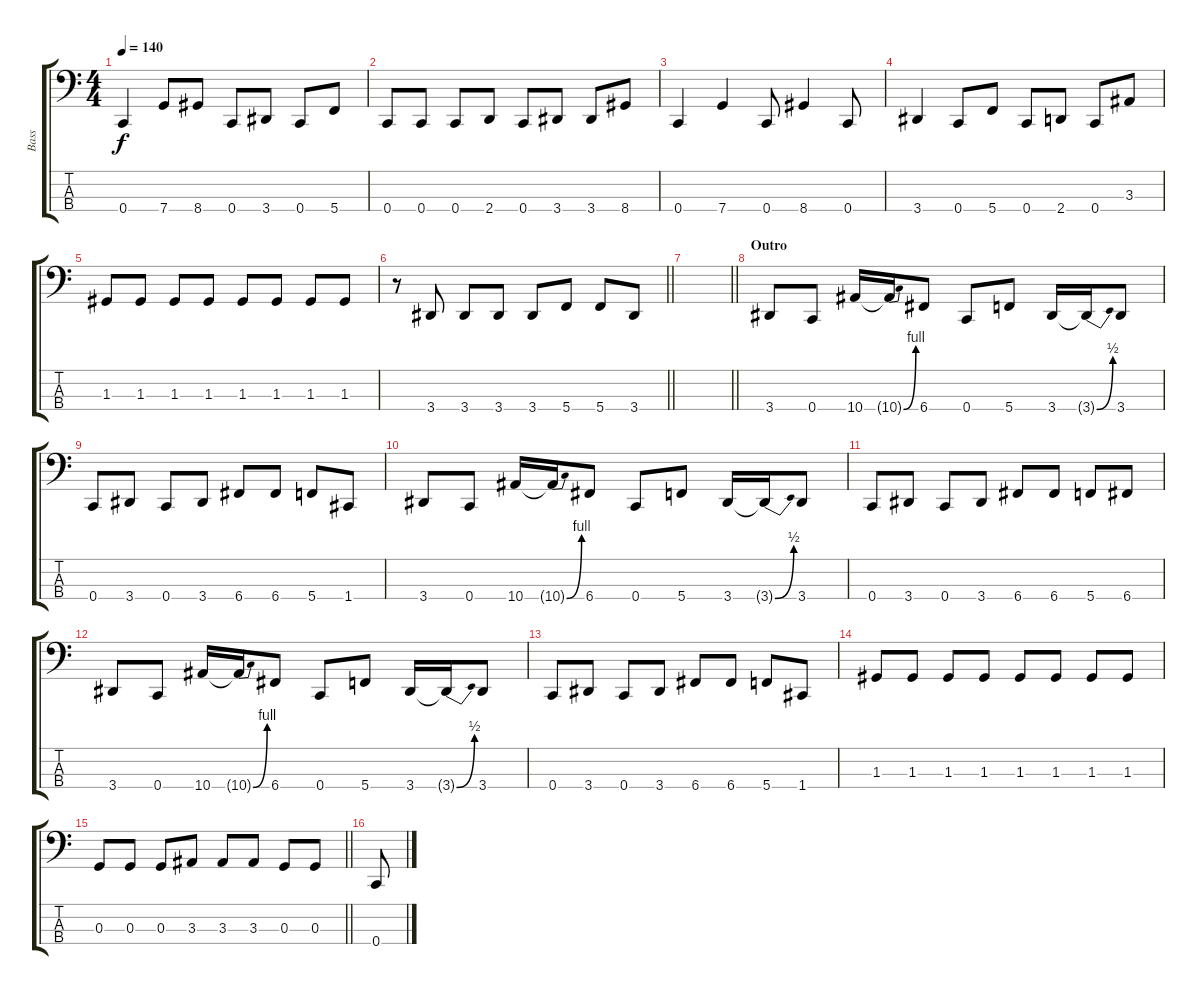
\track ("Bass" "Bass") {instrument electricbasspick}
\staff {score tabs}
\tuning (F2 C2 G1 C1) {hide}
\ts (4 4)
\tempo 140
\clef f4
\ks c
0.4.4{dy f} 7.4.8 8.4.8 0.4.8 3.4.8 0.4.8 5.4.8 |
0.4.8 0.4.8 0.4.8 2.4.8 0.4.8 3.4.8 3.4.8 8.4.8 |
0.4.4 7.4.4 0.4.8 8.4.4 0.4.8 |
3.4.4 0.4.8 5.4.8 0.4.8 2.4.8 0.4.8 3.3.8 |
1.3.8 1.3.8 1.3.8 1.3.8 1.3.8 1.3.8 1.3.8 1.3.8 |
\barLineRight lightlight
r.8 3.4.8 3.4.8 3.4.8 3.4.8 5.4.8 5.4.8 3.4.8 |
\barLineRight lightlight
|
\section ("" "Outro")
3.4.8 0.4.8 10.4.16 10.4{be (bend 0 0 60 4) t}.16 6.4.8 0.4.8 5.4.8 3.4.16 3.4{be (bend 0 0 60 2) t}.16 3.4.8 |
0.4.8 3.4.8 0.4.8 3.4.8 6.4.8 6.4.8 5.4.8 1.4.8 |
3.4.8 0.4.8 10.4.16 10.4{be (bend 0 0 60 4) t}.16 6.4.8 0.4.8 5.4.8 3.4.16 3.4{be (bend 0 0 60 2) t}.16 3.4.8 |
0.4.8 3.4.8 0.4.8 3.4.8 6.4.8 6.4.8 5.4.8 6.4.8 |
3.4.8 0.4.8 10.4.16 10.4{be (bend 0 0 60 4) t}.16 6.4.8 0.4.8 5.4.8 3.4.16 3.4{be (bend 0 0 60 2) t}.16 3.4.8 |
0.4.8 3.4.8 0.4.8 3.4.8 6.4.8 6.4.8 5.4.8 1.4.8 |
1.3.8 1.3.8 1.3.8 1.3.8 1.3.8 1.3.8 1.3.8 1.3.8 |
\barLineRight lightlight
0.3.8 0.3.8 0.3.8 3.3.8 3.3.8 3.3.8 0.3.8 0.3.8 |
0.4.8
